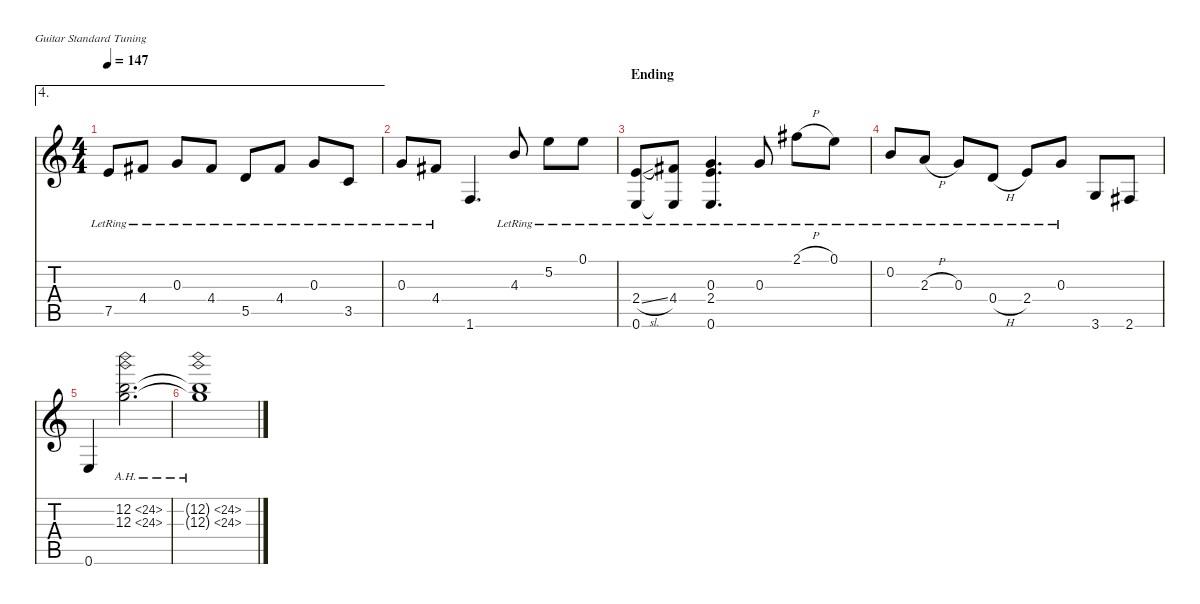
\defaultSystemsLayout 4
\hideDynamics
\bracketExtendMode nobrackets
\singleTrackTrackNamePolicy hidden
\multiTrackTrackNamePolicy hidden
\firstSystemTrackNameMode fullname
\otherSystemsTrackNameOrientation horizontal
\track ("Guitar 1" "s.guit.") {mute instrument acousticguitarsteel}
\staff {score tabs}
\tuning (E4 B3 G3 D3 A2 E2)
\ae 4
\ts (4 4)
\tempo 147
\clef g2
\ks c
7.5{lr}.8{dy f beam Up} 4.4{lr acc #}.8{dy mf beam Up} 0.3{lr}.8{beam Up} 4.4{lr acc #}.8{beam Up} 5.5{lr}.8{dy f beam Up} 4.4{lr acc #}.8{dy mf beam Up} 0.3{lr}.8{beam Up} 3.5{lr}.8{dy f beam Up} |
0.3{lr}.8{dy mf beam Up} 4.4{lr acc #}.8{dy mp beam Up} 1.6.4{d dy f beam Up} 4.3{lr}.8{dy mf beam Up} 5.2{lr}.8{beam Down} 0.1{lr}.8{beam Down} |
\section ("" "Ending")
(2.4{sl lr} 0.6{lr}).8{dy f beam Up} (4.4{lr acc #} 0.6{lr t}).8{beam Up} (0.3{lr} 2.4{lr} 0.6{lr}).4{d beam Up} 0.3{lr}.8{beam Up} 2.1{h lr acc #}.8{dy mf beam Down} 0.1{lr}.8{beam Down} |
0.2{lr}.8{beam Up} 2.3{h lr}.8{beam Up} 0.3{lr}.8{beam Up} 0.4{h lr}.8{beam Up} 2.4{lr}.8{beam Up} 0.3{lr}.8{beam Up} 3.6.8{beam Up} 2.6{acc #}.8{beam Up} |
0.6.4{dy f beam Up} (12.2{ah 12} 12.3{ah 12}).2{d dy ff beam Down} |
\tempo (61 hide)
(12.2{ah 12 t} 12.3{ah 12 t}).1{beam Down}
